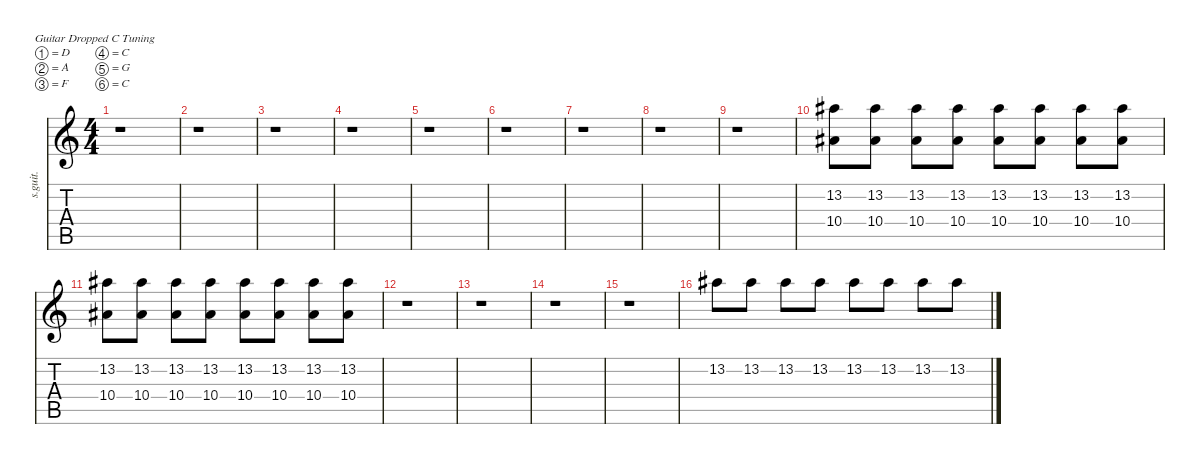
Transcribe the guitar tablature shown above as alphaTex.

\defaultSystemsLayout 4
\hideDynamics
\bracketExtendMode nobrackets
\track ("" "s.guit.") {instrument distortionguitar}
\staff {score tabs}
\tuning (D4 A3 F3 C3 G2 C2)
\ts (4 4)
\tempo (95 hide)
\clef g2
\ks c
r.1{dy f} |
r.1 |
r.1 |
r.1 |
r.1 |
r.1 |
r.1 |
r.1 |
r.1 |
(13.2{acc #} 10.4{acc #}).8 (13.2{acc #} 10.4{acc #}).8 (13.2{acc #} 10.4{acc #}).8 (13.2{acc #} 10.4{acc #}).8 (13.2{acc #} 10.4{acc #}).8 (13.2{acc #} 10.4{acc #}).8 (13.2{acc #} 10.4{acc #}).8 (13.2{acc #} 10.4{acc #}).8 |
(13.2{acc #} 10.4{acc #}).8 (13.2{acc #} 10.4{acc #}).8 (13.2{acc #} 10.4{acc #}).8 (13.2{acc #} 10.4{acc #}).8 (13.2{acc #} 10.4{acc #}).8 (13.2{acc #} 10.4{acc #}).8 (13.2{acc #} 10.4{acc #}).8 (13.2{acc #} 10.4{acc #}).8 |
r.1 |
r.1 |
r.1 |
r.1 |
13.2{acc #}.8 13.2{acc #}.8 13.2{acc #}.8 13.2{acc #}.8 13.2{acc #}.8 13.2{acc #}.8 13.2{acc #}.8 13.2{acc #}.8
